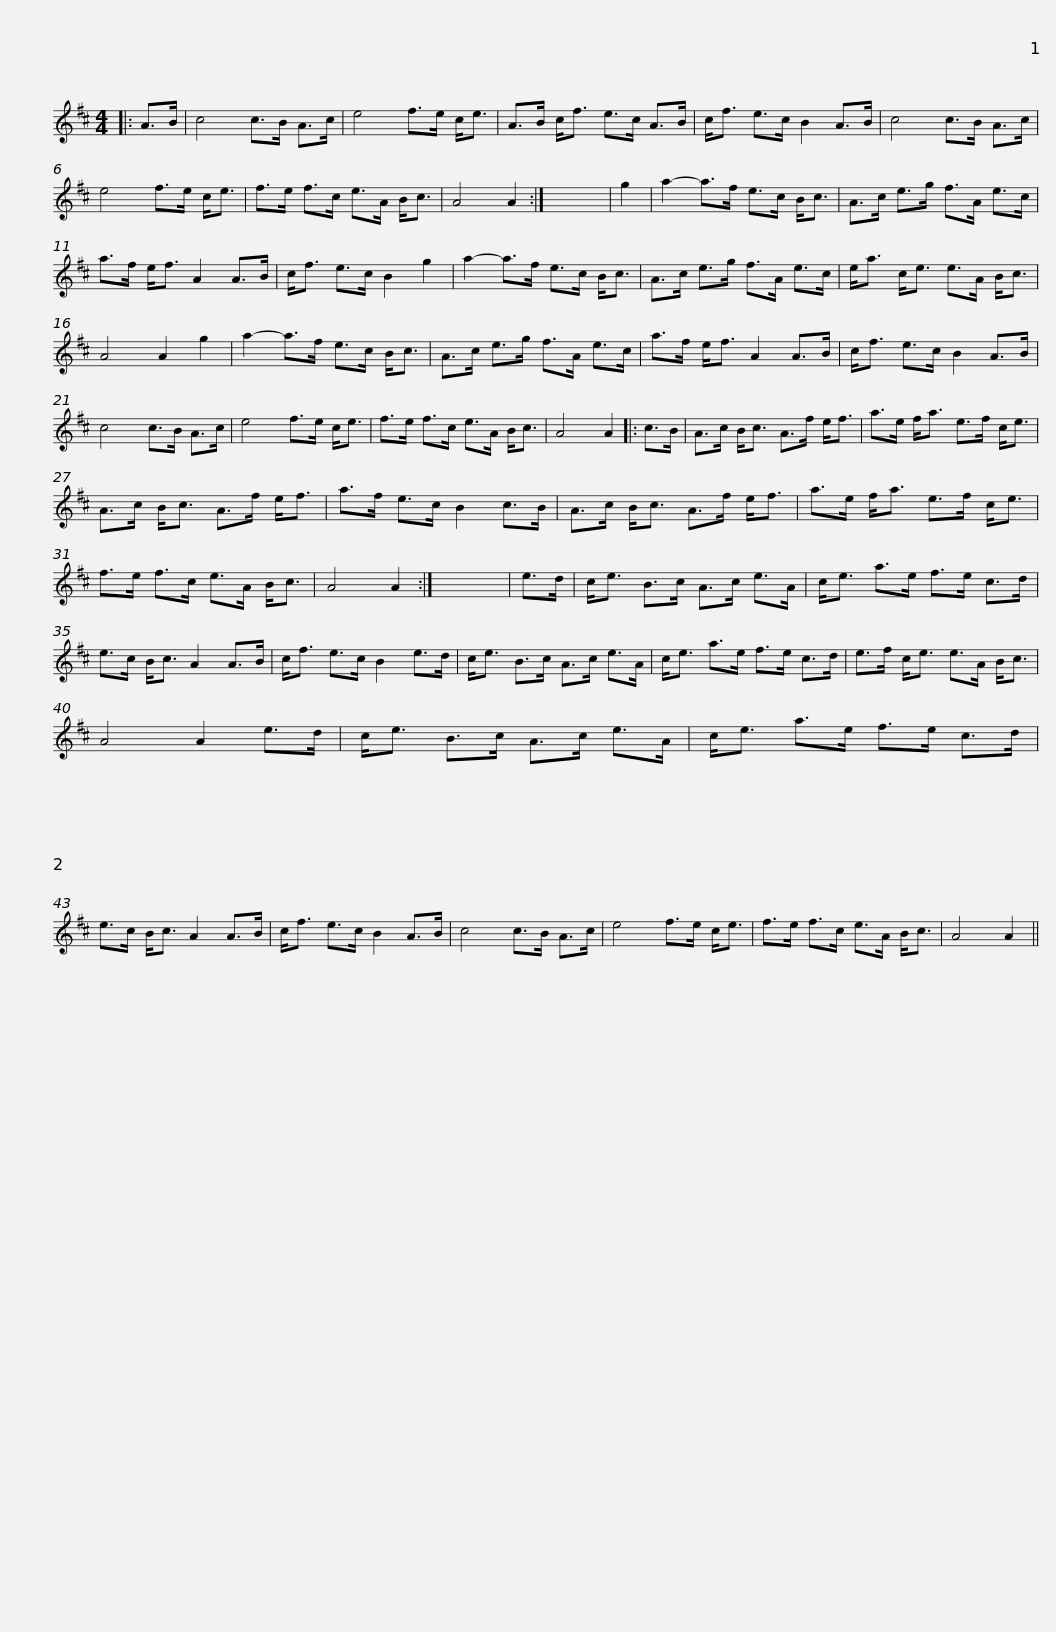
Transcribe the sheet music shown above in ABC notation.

X:1
L:1/8
M:4/4
I:linebreak $
K:D
V:1 treble
V:1
|: A>B | c4 c>B A>c | e4 f>e c<e | A>B c<f e>c A>B | c<f e>c B2 A>B | %5
 c4 c>B A>c |$ e4 f>e c<e | f>e f>c e>A B<c | A4 A2 :| x8 | %10
 g2 | a2- a>f e>c B<c | A>c e>g f>A e>c |$ a>f e<f A2 A>B | c<f e>c B2 g2 | %15
 a2- a>f e>c B<c | A>c e>g f>A e>c | e<a c<e e>A B<c |$ A4 A2 g2 | a2- a>f e>c B<c | %20
 A>c e>g f>A e>c | a>f e<f A2 A>B | c<f e>c B2 A>B | c4 c>B A>c |$ e4 f>e c<e | %25
 f>e f>c e>A B<c | A4 A2 |: c>B | A>c B<c A>f e<f | a>e f<a e>f c<e |$ %30
 A>c B<c A>f e<f | a>f e>c B2 c>B | A>c B<c A>f e<f | a>e f<a e>f c<e |$ f>e f>c e>A B<c | %35
 A4 A2 :| x8 | e>d | c<e B>c A>c e>A | c<e a>e f>e c>d | %40
 e>c B<c A2 A>B |$ c<f e>c B2 e>d | c<e B>c A>c e>A | c<e a>e f>e c>d | e>f c<e e>A B<c | %45
 A4 A2 e>d |$ c<e B>c A>c e>A | c<e a>e f>e c>d | e>c B<c A2 A>B | c<f e>c B2 A>B | %50
 c4 c>B A>c |$ e4 f>e c<e | f>e f>c e>A B<c | A4 A2 || %54
